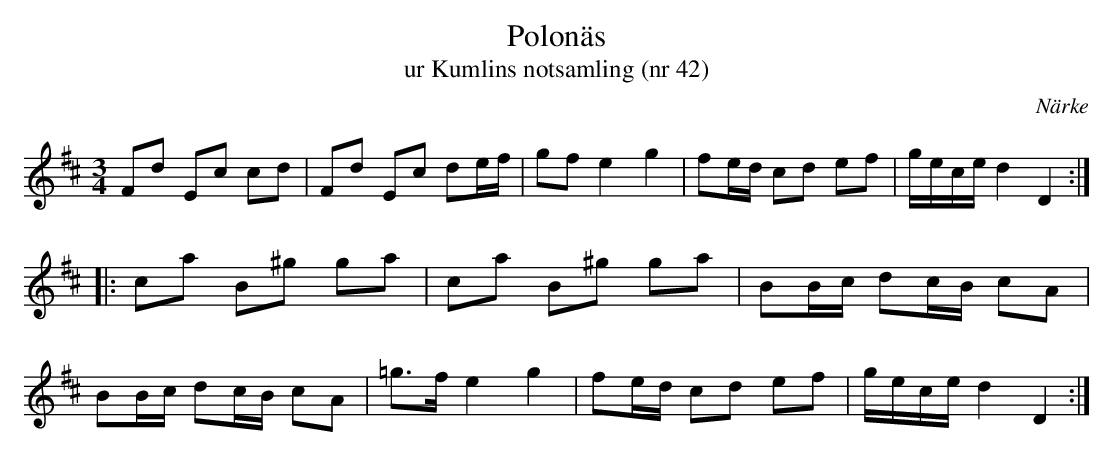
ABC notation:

X:1
T:Polonäs
T:ur Kumlins notsamling (nr 42)
O:Närke
M:3/4
L:1/16
K:D
F2d2 E2c2 c2d2 | F2d2 E2c2 d2ef | g2f2 e4 g4 | f2ed c2d2 e2f2 | gece d4 D4 ::
c2a2 B2^g2 g2a2 | c2a2 B2^g2 g2a2 | B2Bc d2cB c2A2 |
B2Bc d2cB c2A2 | =g2>f2 e4 g4 | f2ed c2d2 e2f2 | gece d4 D4 :|
